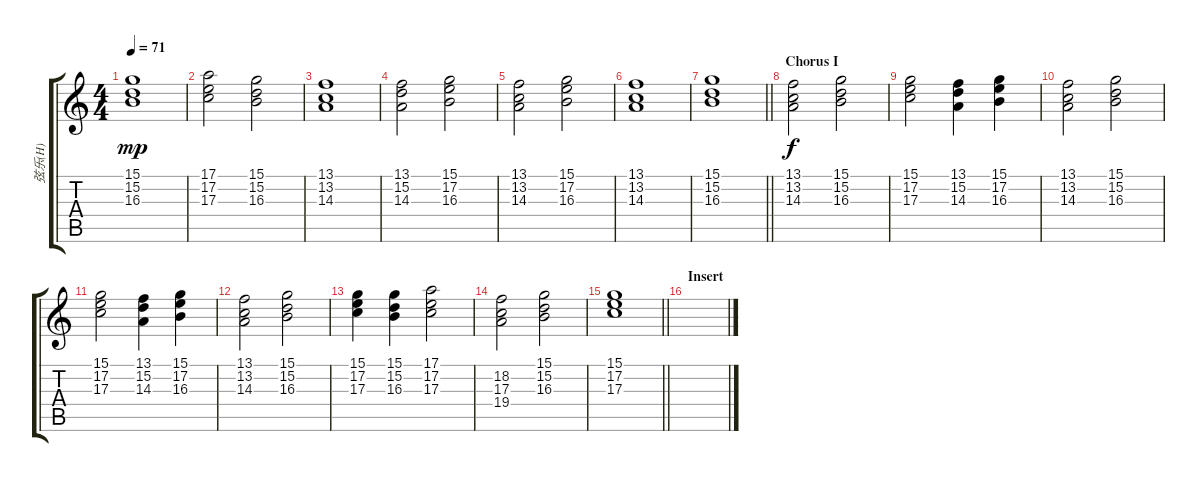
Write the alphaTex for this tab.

\track ("弦乐(H)" "弦乐(H)") {instrument stringensemble2}
\staff {score tabs}
\tuning (E4 B3 G3 D3 A2 E2) {hide}
\ts (4 4)
\tempo 71
\clef g2
\ks c
(15.1 15.2 16.3).1{dy mp} |
(17.1 17.2 17.3).2 (15.1 15.2 16.3).2 |
(13.1 13.2 14.3).1 |
(13.1 15.2 14.3).2 (15.1 17.2 16.3).2 |
(13.1 13.2 14.3).2 (15.1 17.2 16.3).2 |
(13.1 13.2 14.3).1 |
\barLineRight lightlight
(15.1 15.2 16.3).1 |
\section ("" "Chorus I")
(13.1 13.2 14.3).2{dy f} (15.1 15.2 16.3).2 |
(15.1 17.2 17.3).2 (13.1 15.2 14.3).4 (15.1 17.2 16.3).4 |
(13.1 13.2 14.3).2 (15.1 15.2 16.3).2 |
(15.1 17.2 17.3).2 (13.1 15.2 14.3).4 (15.1 17.2 16.3).4 |
(13.1 13.2 14.3).2 (15.1 15.2 16.3).2 |
(15.1 17.2 17.3).4 (15.1 15.2 16.3).4 (17.1 17.2 17.3).2 |
(18.2 17.3 19.4).2 (15.1 15.2 16.3).2 |
\barLineRight lightlight
(15.1 17.2 17.3).1 |
\section ("" "Insert")
